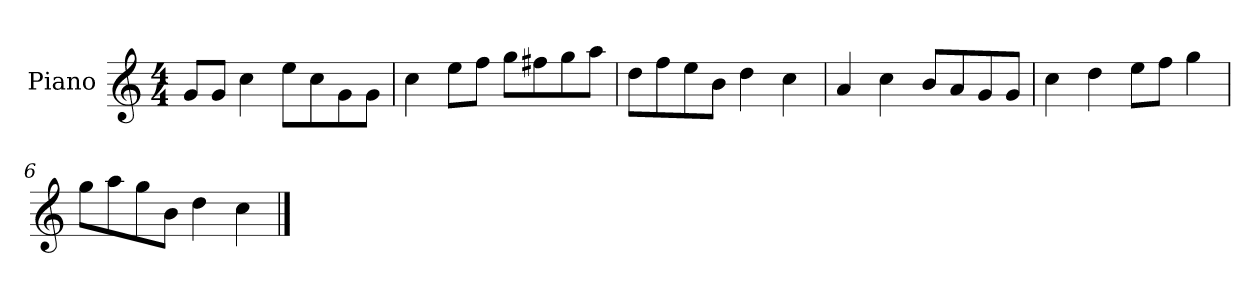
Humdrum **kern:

**kern
*part1
*staff1
*I"Piano
*I'P-no
*clefG2
*k[]
*M4/4
*MM90
=1
8g/L
8g/J
4cc\
8ee\L
8cc\
8g\
8g\J
=2
4cc\
8ee\L
8ff\J
8gg\L
8ff#X\
8gg\
8aa\J
=3
8dd\L
8ff\
8ee\
8b\J
4dd\
4cc\
=4
4a/
4cc\
8b/L
8a/
8g/
8g/J
=5
4cc\
4dd\
8ee\L
8ff\J
4gg\
=6
8gg\L
8aa\
8gg\
8b\J
4dd\
4cc\
==
*-
